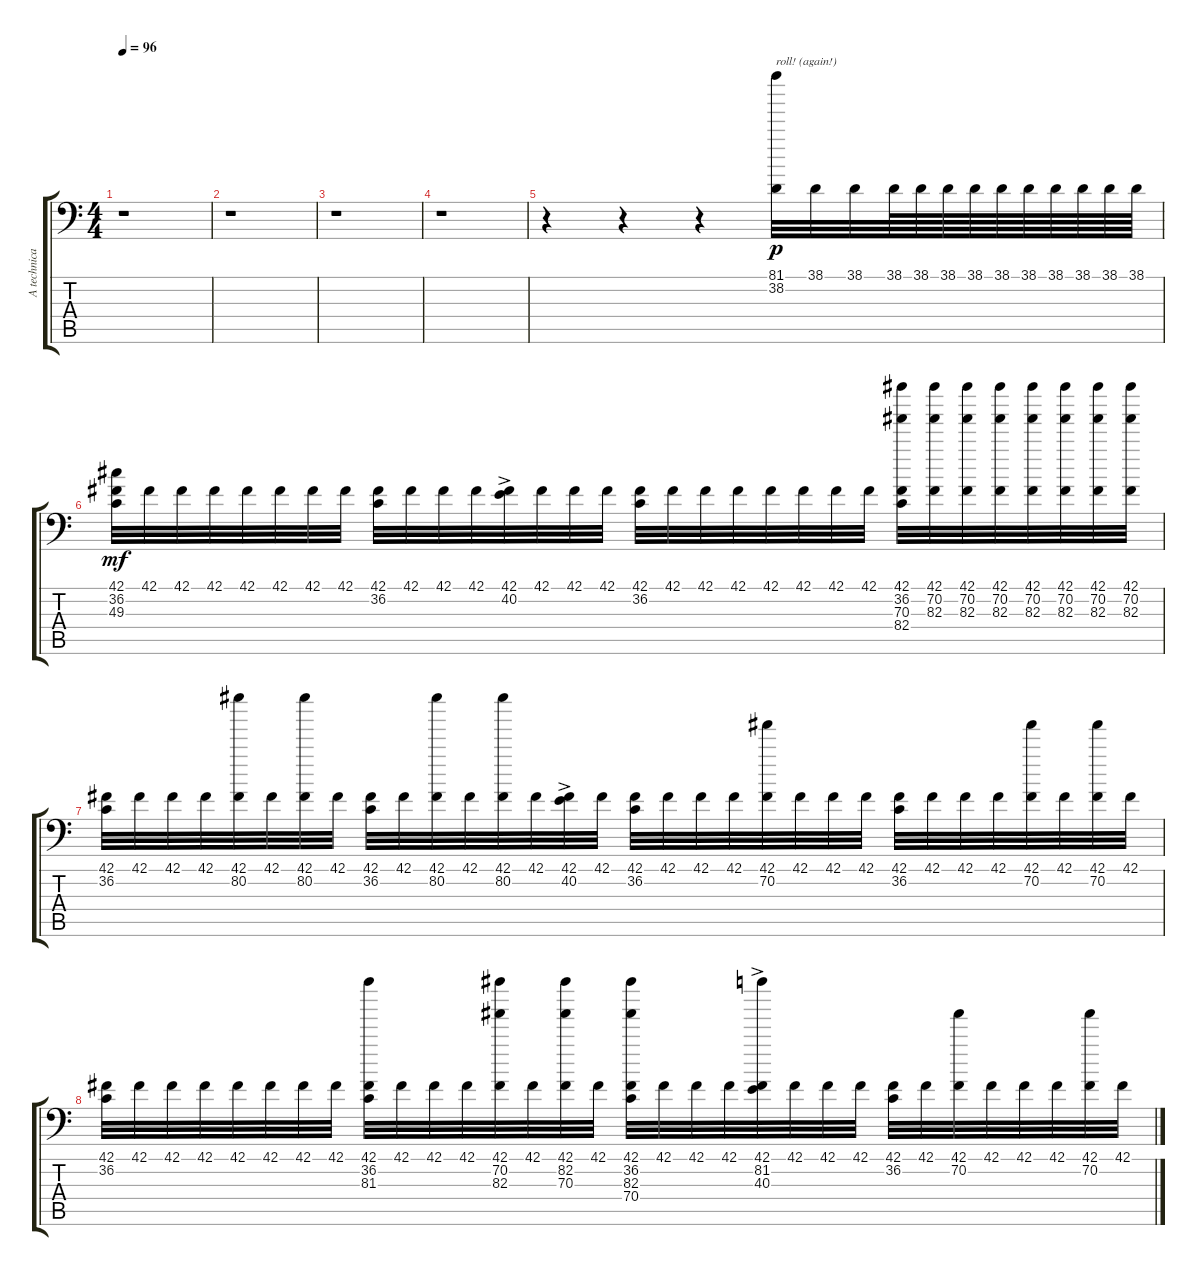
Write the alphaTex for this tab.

\track ("A technical drum-track" "A technica") {instrument acousticgrandpiano}
\staff {score tabs}
\tuning (C-1 C-1 C-1 C-1 C-1 C-1) {hide}
\ts (4 4)
\tempo 96
\clef f4
\ks c
r.1{dy mf} |
r.1 |
r.1 |
r.1 |
r.4 r.4 r.4 (81.1 38.2).32{txt "roll! (again!)" dy p} 38.1.32 38.1.32 38.1.64 38.1.64 38.1.64 38.1.64 38.1.64 38.1.64 38.1.64 38.1.64 38.1.64 38.1.64 |
(42.1 36.2 49.3).32{dy mf} 42.1.32 42.1.32 42.1.32 42.1.32 42.1.32 42.1.32 42.1.32 (42.1 36.2).32 42.1.32 42.1.32 42.1.32 (42.1 40.2{ac}).32 42.1.32 42.1.32 42.1.32 (42.1 36.2).32 42.1.32 42.1.32 42.1.32 42.1.32 42.1.32 42.1.32 42.1.32 (42.1 36.2 70.3 82.4).32 (42.1 70.2 82.3).32 (42.1 70.2 82.3).32 (42.1 70.2 82.3).32 (42.1 70.2 82.3).32 (42.1 70.2 82.3).32 (42.1 70.2 82.3).32 (42.1 70.2 82.3).32 |
(42.1 36.2).32 42.1.32 42.1.32 42.1.32 (42.1 80.2).32 42.1.32 (42.1 80.2).32 42.1.32 (42.1 36.2).32 42.1.32 (42.1 80.2).32 42.1.32 (42.1 80.2).32 42.1.32 (42.1 40.2{ac}).32 42.1.32 (42.1 36.2).32 42.1.32 42.1.32 42.1.32 (42.1 70.2).32 42.1.32 42.1.32 42.1.32 (42.1 36.2).32 42.1.32 42.1.32 42.1.32 (42.1 70.2).32 42.1.32 (42.1 70.2).32 42.1.32 |
(42.1 36.2).32 42.1.32 42.1.32 42.1.32 42.1.32 42.1.32 42.1.32 42.1.32 (42.1 36.2 81.3).32 42.1.32 42.1.32 42.1.32 (42.1 70.2 82.3).32 42.1.32 (42.1 82.2 70.3).32 42.1.32 (42.1 36.2 82.3 70.4).32 42.1.32 42.1.32 42.1.32 (42.1 81.2 40.3{ac}).32 42.1.32 42.1.32 42.1.32 (42.1 36.2).32 42.1.32 (42.1 70.2).32 42.1.32 42.1.32 42.1.32 (42.1 70.2).32 42.1.32
